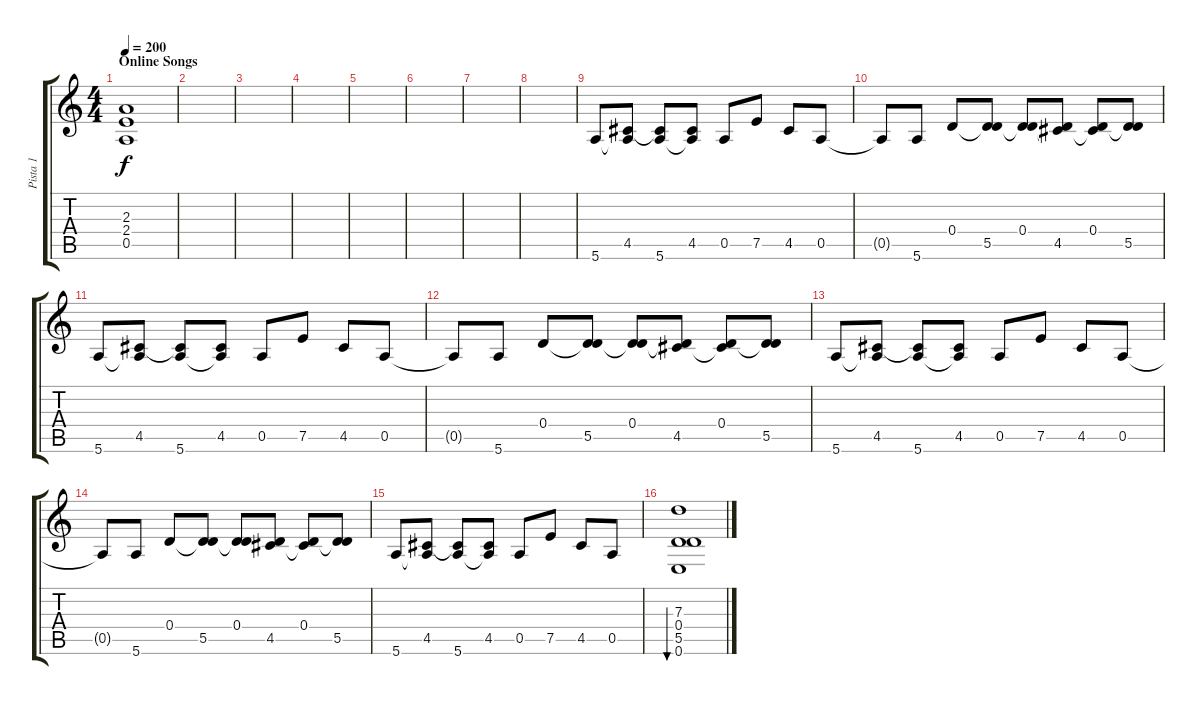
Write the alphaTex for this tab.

\track ("Pista 1" "Pista 1") {instrument distortionguitar}
\staff {score tabs}
\tuning (E4 B3 G3 D3 A2 E2) {hide}
\ts (4 4)
\section ("" "Online Songs")
\tempo 200
\clef g2
\ks c
(2.3 2.4 0.5).1{dy f} |
|
|
|
|
|
|
|
5.6.8{instrument electricguitarclean} (4.5 5.6{t}).8 (4.5{t} 5.6).8 (4.5 5.6{t}).8 0.5.8 7.5.8 4.5.8 0.5.8 |
0.5{t}.8 5.6.8 0.4.8 (0.4{t} 5.5).8 (0.4 5.5{t}).8 (0.4{t} 4.5).8 (0.4 4.5{t}).8 (0.4{t} 5.5).8 |
5.6.8 (4.5 5.6{t}).8 (4.5{t} 5.6).8 (4.5 5.6{t}).8 0.5.8 7.5.8 4.5.8 0.5.8 |
0.5{t}.8 5.6.8 0.4.8 (0.4{t} 5.5).8 (0.4 5.5{t}).8 (0.4{t} 4.5).8 (0.4 4.5{t}).8 (0.4{t} 5.5).8 |
5.6.8 (4.5 5.6{t}).8 (4.5{t} 5.6).8 (4.5 5.6{t}).8 0.5.8 7.5.8 4.5.8 0.5.8 |
0.5{t}.8 5.6.8 0.4.8 (0.4{t} 5.5).8 (0.4 5.5{t}).8 (0.4{t} 4.5).8 (0.4 4.5{t}).8 (0.4{t} 5.5).8 |
5.6.8 (4.5 5.6{t}).8 (4.5{t} 5.6).8 (4.5 5.6{t}).8 0.5.8 7.5.8 4.5.8 0.5.8 |
(7.3 0.4 5.5 0.6).1{bu 480}
